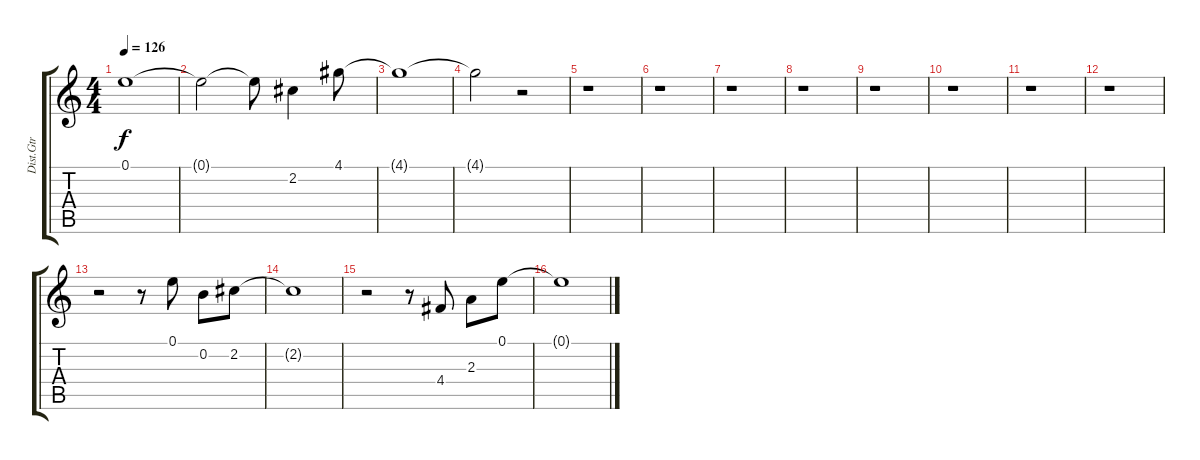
\track ("Dist.Gtr" "Dist.Gtr") {instrument overdrivenguitar}
\staff {score tabs}
\tuning (E4 B3 G3 D3 A2 E2) {hide}
\ts (4 4)
\tempo 126
\clef g2
\ks c
0.1{t}.1{dy f} |
0.1{t}.2 0.1{t}.8 2.2.4{volume 13} 4.1.8 |
4.1{t}.1 |
4.1{t}.2 r.2 |
r.1 |
r.1 |
r.1 |
r.1 |
r.1 |
r.1 |
r.1 |
r.1 |
r.2 r.8 0.1.8{volume 10} 0.2.8 2.2.8 |
2.2{t}.1 |
r.2 r.8 4.4.8 2.3.8 0.1.8 |
0.1{t}.1
